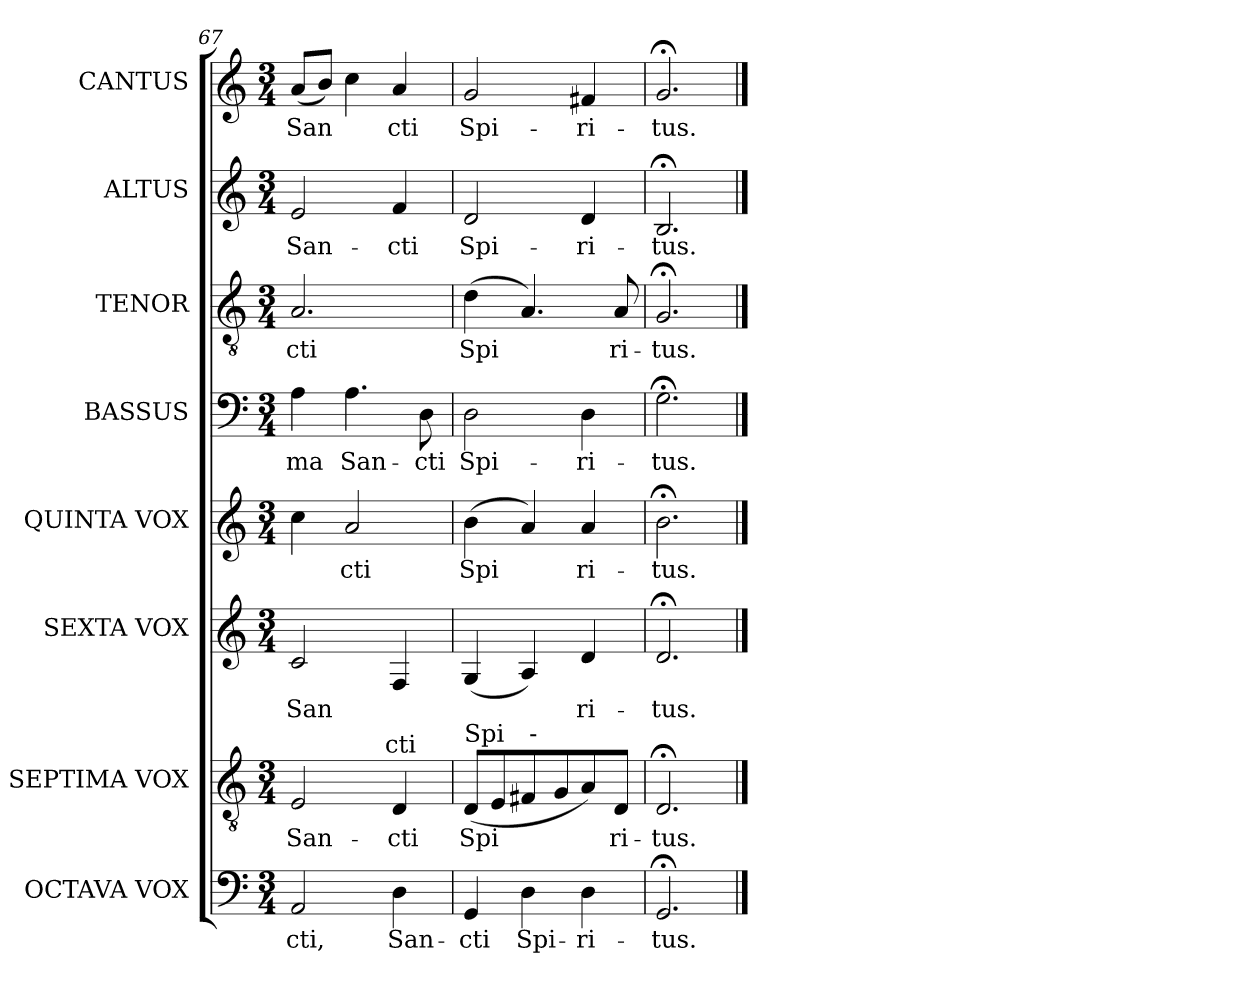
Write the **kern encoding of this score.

**kern	**text	**kern	**text	**kern	**text	**kern	**text	**kern	**text	**kern	**text	**kern	**text	**kern	**text
*part8	*part8	*part7	*part7	*part6	*part6	*part5	*part5	*part4	*part4	*part3	*part3	*part2	*part2	*part1	*part1
*staff8	*staff8	*staff7	*staff7	*staff6	*staff6	*staff5	*staff5	*staff4	*staff4	*staff3	*staff3	*staff2	*staff2	*staff1	*staff1
*I"OCTAVA VOX	*	*I"SEPTIMA VOX	*	*I"SEXTA VOX	*	*I"QUINTA VOX	*	*I"BASSUS	*	*I"TENOR	*	*I"ALTUS	*	*I"CANTUS	*
*clefF4	*	*clefGv2	*	*clefG2	*	*clefG2	*	*clefF4	*	*clefGv2	*	*clefG2	*	*clefG2	*
*k[]	*	*k[]	*	*k[]	*	*k[]	*	*k[]	*	*k[]	*	*k[]	*	*k[]	*
*C:	*	*C:	*	*C:	*	*C:	*	*C:	*	*C:	*	*C:	*	*C:	*
*M3/4	*	*M3/4	*	*M3/4	*	*M3/4	*	*M3/4	*	*M3/4	*	*M3/4	*	*M3/4	*
=67	=67	=67	=67	=67	=67	=67	=67	=67	=67	=67	=67	=67	=67	=67	=67
!	!LO:LY:b:cj	!	!LO:LY:b:cj	!	!LO:LY:b:rj	!	!LO:LY:b:cj	!	!LO:LY:b:cj	!	!LO:LY:b:cj	!	!LO:LY:b:cj	!	!LO:LY:b:cj
*	*	*^	*	*	*	*	*	*	*	*	*	*	*	*	*
2AA/	-cti,	2E/	4ryy	San-	2c/	San-	4cc\	--	4A\	-ma	2.A/	-cti	2e/	San-	(>8a/L	San-
!	!	!	!	!	!	!	!	!	!	!	!	!	!	!	!	!LO:LY:b:cj
.	.	.	.	.	.	.	.	.	.	.	.	.	.	.	8b/J)	--
!	!	!	!	!	!	!	!	!LO:LY:b:cj	!	!LO:LY:b:cj	!	!	!	!	!	!LO:LY:b:cj
.	.	.	8...ryy	.	.	.	2a/	-cti	4.A\	San-	.	.	.	.	4cc\	--
!	!	!	!LO:TX:a:t=cti	!	!	!	!	!	!	!	!	!	!	!	!	!
.	.	.	4ryy	.	.	.	.	.	.	.	.	.	.	.	.	.
!	!LO:LY:b:cj	!	!	!LO:LY:b:cj	!	!LO:LY:b:rj	!	!	!	!	!	!	!	!LO:LY:b:cj	!	!LO:LY:b:cj
4D\	San-	4D/	.	-cti	4F/	--	.	.	.	.	.	.	4f/	-cti	4a/	-cti
!	!	!	!	!	!	!	!	!	!	!LO:LY:b:cj	!	!	!	!	!	!
.	.	.	.	.	.	.	.	.	8D\	-cti	.	.	.	.	.	.
.	.	.	64ryy	.	.	.	.	.	.	.	.	.	.	.	.	.
=68	=68	=68	=68	=68	=68	=68	=68	=68	=68	=68	=68	=68	=68	=68	=68	=68
!	!	!LO:TX:a:t=Spi	!	!	!	!	!	!	!	!	!	!	!	!	!	!
!	!LO:LY:b:cj	!	!	!LO:LY:b:cj	!	!LO:LY:b:rj	!	!LO:LY:b:cj	!	!LO:LY:b:cj	!	!LO:LY:b:cj	!	!LO:LY:b:cj	!	!LO:LY:b:cj
4GG/	-cti	(<8D/L	4ryy	Spi-	(<4G/	--	(>4b\	Spi-	2D\	Spi-	(>4d\	Spi-	2d/	Spi-	2g/	Spi-
!	!	!	!	!LO:LY:b:cj	!	!	!	!	!	!	!	!	!	!	!	!
.	.	8E/	.	--	.	.	.	.	.	.	.	.	.	.	.	.
!	!LO:LY:b:cj	!	!	!LO:LY:b:cj	!	!LO:LY:b:rj	!	!LO:LY:b:cj	!	!	!	!LO:LY:b:cj	!	!	!	!
4D\	Spi-	8F#X/	64ryy	--	4A/)	--	4a/)	--	.	.	4.A/)	--	.	.	.	.
!	!	!	!LO:TX:a:t=-	!	!	!	!	!	!	!	!	!	!	!	!	!
.	.	.	4ryy	.	.	.	.	.	.	.	.	.	.	.	.	.
!	!	!	!	!LO:LY:b:cj	!	!	!	!	!	!	!	!	!	!	!	!
.	.	8G/	.	--	.	.	.	.	.	.	.	.	.	.	.	.
!	!LO:LY:b:cj	!	!	!LO:LY:b:cj	!	!LO:LY:b:rj	!	!LO:LY:b:cj	!	!LO:LY:b:cj	!	!	!	!LO:LY:b:cj	!	!LO:LY:b:cj
4D\	-ri-	8A/)	.	--	4d/	-ri-	4a/	-ri-	4D\	-ri-	.	.	4d/	-ri-	4f#X/	-ri-
.	.	.	8...ryy	.	.	.	.	.	.	.	.	.	.	.	.	.
!	!	!	!	!LO:LY:b:cj	!	!	!	!	!	!	!	!LO:LY:b:cj	!	!	!	!
.	.	8D/J	.	-ri-	.	.	.	.	.	.	8A/	-ri-	.	.	.	.
=69	=69	=69	=69	=69	=69	=69	=69	=69	=69	=69	=69	=69	=69	=69	=69	=69
!	!LO:LY:b:cj	!	!	!LO:LY:b:cj	!	!LO:LY:b:rj	!	!LO:LY:b:cj	!	!LO:LY:b:cj	!	!LO:LY:b:cj	!	!LO:LY:b:cj	!	!LO:LY:b:cj
*	*	*v	*v	*	*	*	*	*	*	*	*	*	*	*	*	*
2.GG;</	-tus.	2.D;</	-tus.	2.d;</	-tus.	2.b;<\	-tus.	2.G;<\	-tus.	2.G;</	-tus.	2.B;</	-tus.	2.g;</	-tus.
==	==	==	==	==	==	==	==	==	==	==	==	==	==	==	==
*-	*-	*-	*-	*-	*-	*-	*-	*-	*-	*-	*-	*-	*-	*-	*-
